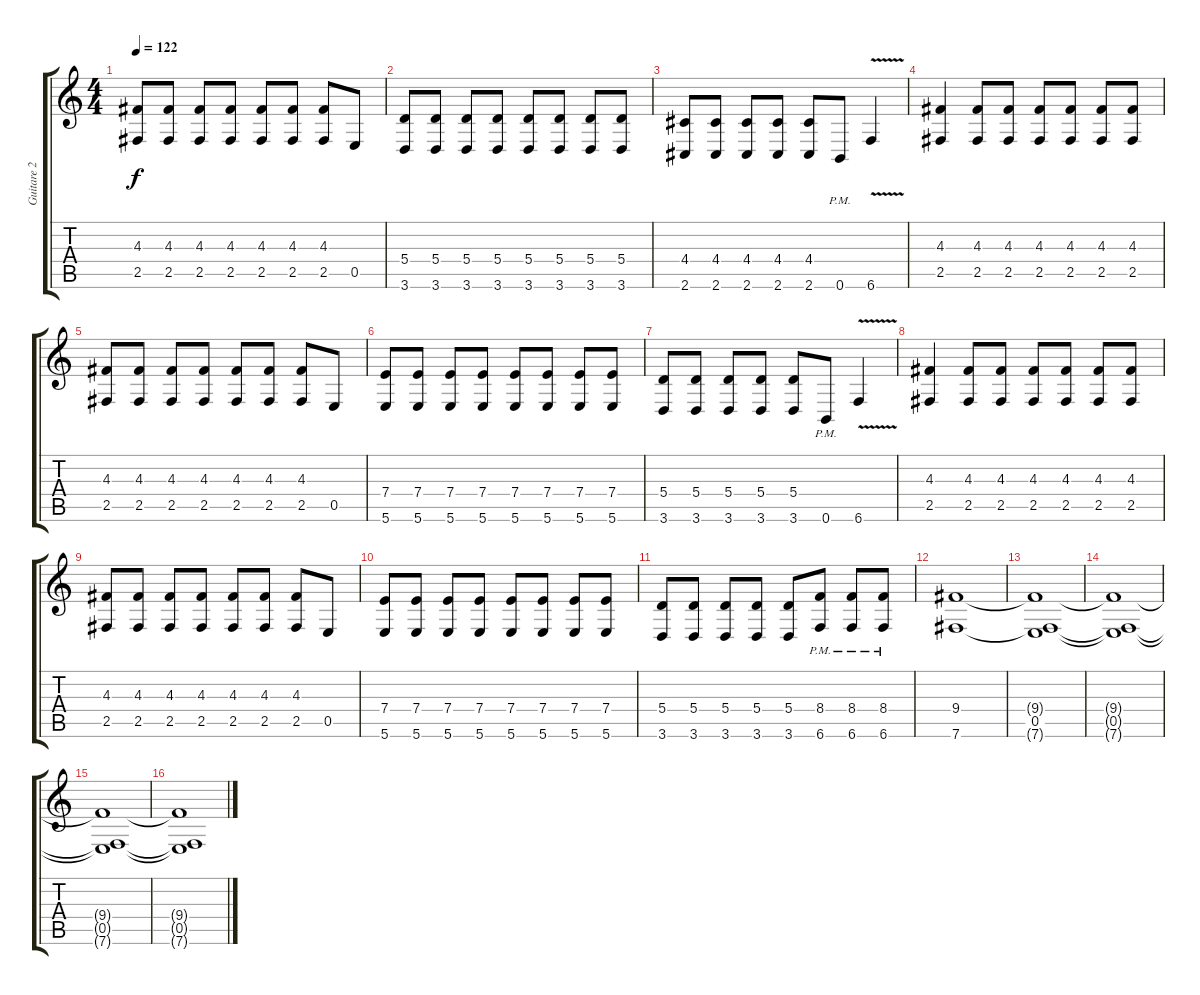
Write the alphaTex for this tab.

\track ("Guitare 2" "Guitare 2") {instrument distortionguitar}
\staff {score tabs}
\tuning (B3 Gb3 D3 A2 E2 B1) {hide}
\ts (4 4)
\tempo 122
\clef g2
\ks c
(4.3 2.5).8{dy f} (4.3 2.5).8 (4.3 2.5).8 (4.3 2.5).8 (4.3 2.5).8 (4.3 2.5).8 (4.3 2.5).8 0.5.8 |
(5.4 3.6).8 (5.4 3.6).8 (5.4 3.6).8 (5.4 3.6).8 (5.4 3.6).8 (5.4 3.6).8 (5.4 3.6).8 (5.4 3.6).8 |
(4.4 2.6).8 (4.4 2.6).8 (4.4 2.6).8 (4.4 2.6).8 (4.4 2.6).8 0.6{pm}.8 6.6{v}.4 |
(4.3 2.5).4 (4.3 2.5).8 (4.3 2.5).8 (4.3 2.5).8 (4.3 2.5).8 (4.3 2.5).8 (4.3 2.5).8 |
(4.3 2.5).8 (4.3 2.5).8 (4.3 2.5).8 (4.3 2.5).8 (4.3 2.5).8 (4.3 2.5).8 (4.3 2.5).8 0.5.8 |
(7.4 5.6).8 (7.4 5.6).8 (7.4 5.6).8 (7.4 5.6).8 (7.4 5.6).8 (7.4 5.6).8 (7.4 5.6).8 (7.4 5.6).8 |
(5.4 3.6).8 (5.4 3.6).8 (5.4 3.6).8 (5.4 3.6).8 (5.4 3.6).8 0.6{pm}.8 6.6{v}.4 |
(4.3 2.5).4 (4.3 2.5).8 (4.3 2.5).8 (4.3 2.5).8 (4.3 2.5).8 (4.3 2.5).8 (4.3 2.5).8 |
(4.3 2.5).8 (4.3 2.5).8 (4.3 2.5).8 (4.3 2.5).8 (4.3 2.5).8 (4.3 2.5).8 (4.3 2.5).8 0.5.8 |
(7.4 5.6).8 (7.4 5.6).8 (7.4 5.6).8 (7.4 5.6).8 (7.4 5.6).8 (7.4 5.6).8 (7.4 5.6).8 (7.4 5.6).8 |
(5.4 3.6).8 (5.4 3.6).8 (5.4 3.6).8 (5.4 3.6).8 (5.4 3.6).8 (8.4{pm} 6.6{pm}).8 (8.4{pm} 6.6{pm}).8 (8.4{pm} 6.6{pm}).8 |
(9.4 7.6).1 |
(9.4{t} 0.5 7.6{t}).1 |
(9.4{t} 0.5{t} 7.6{t}).1 |
(9.4{t} 0.5{t} 7.6{t}).1 |
(9.4{t} 0.5{t} 7.6{t}).1
